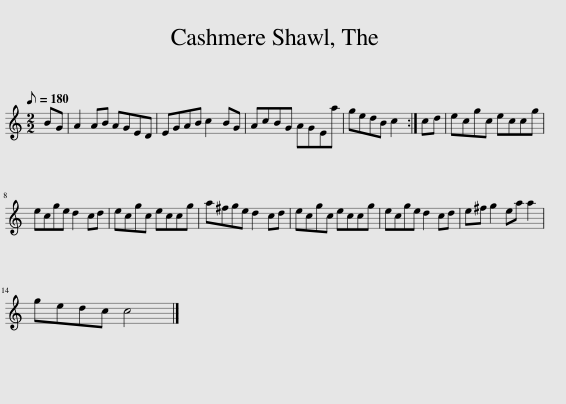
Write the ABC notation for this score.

X:1
L:1/8
Q:1/8=180
M:2/2
I:linebreak $
K:C
V:1 treble
V:1
 BG | A2 AB AGED | EGAB c2 BG | AcBG AGEa | gedB c2 :| %5
 cd | ecgc eccg |$ ecge d2 cd | ecgc eccg | a^fge d2 cd | %10
 ecgc eccg | ecge d2 cd | e^f g2 ea a2 |$ gedc c4 |] %14
